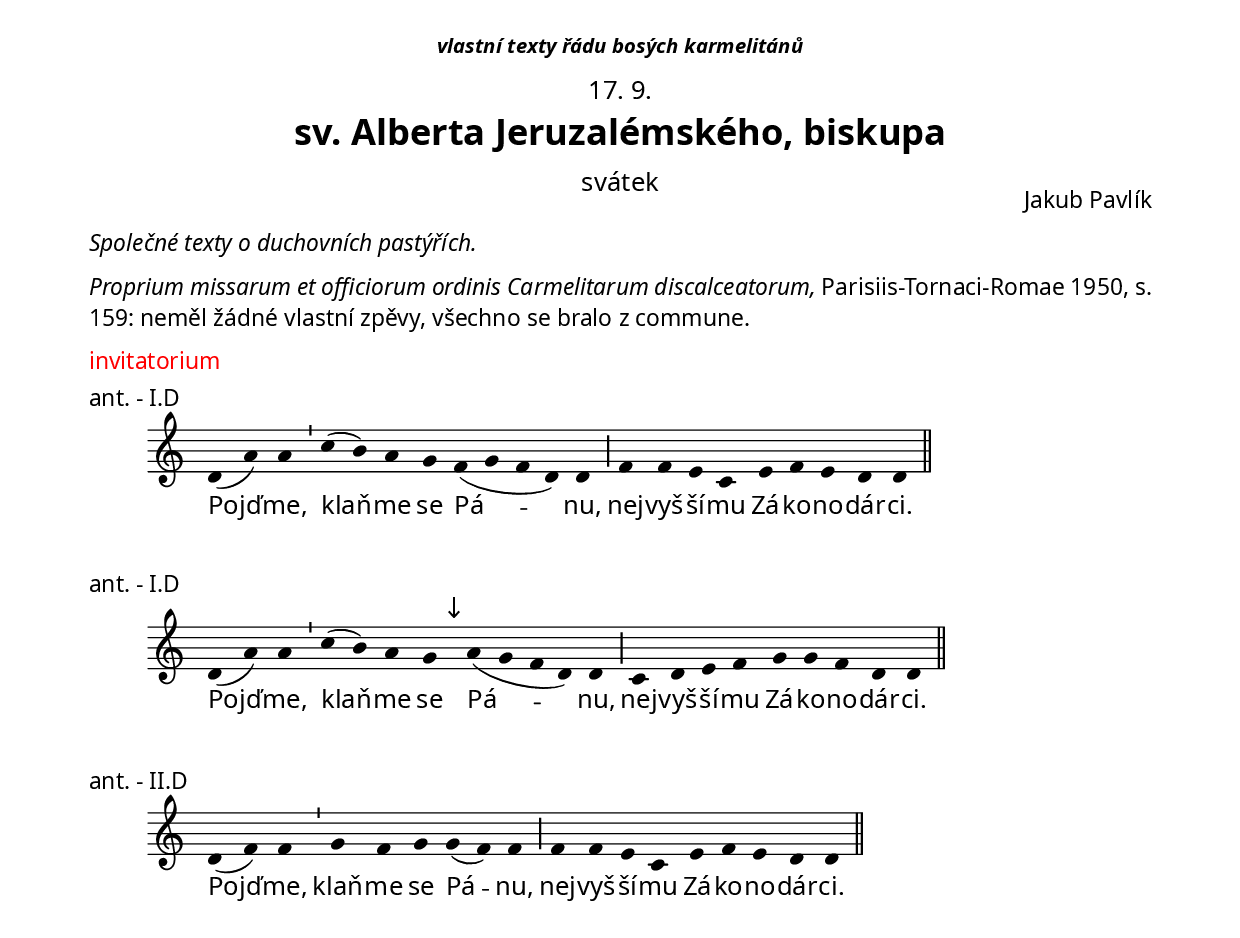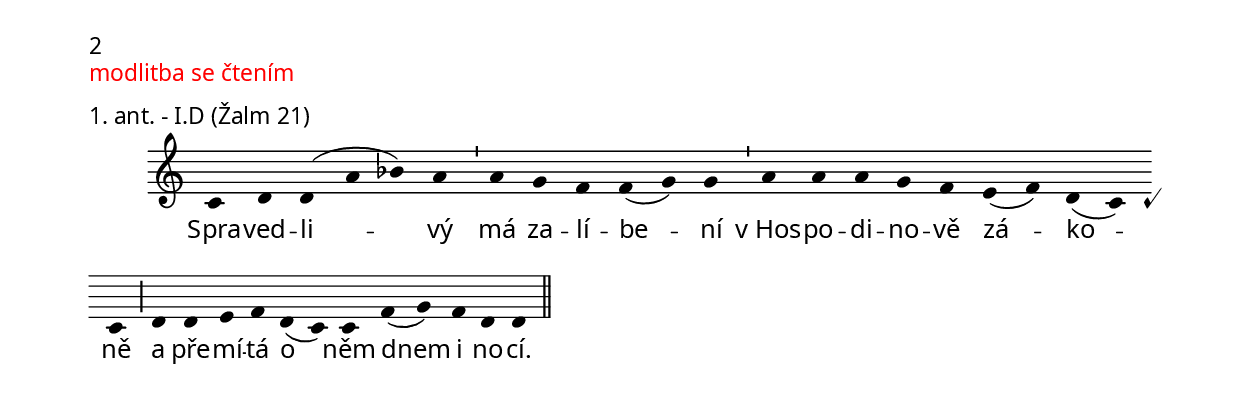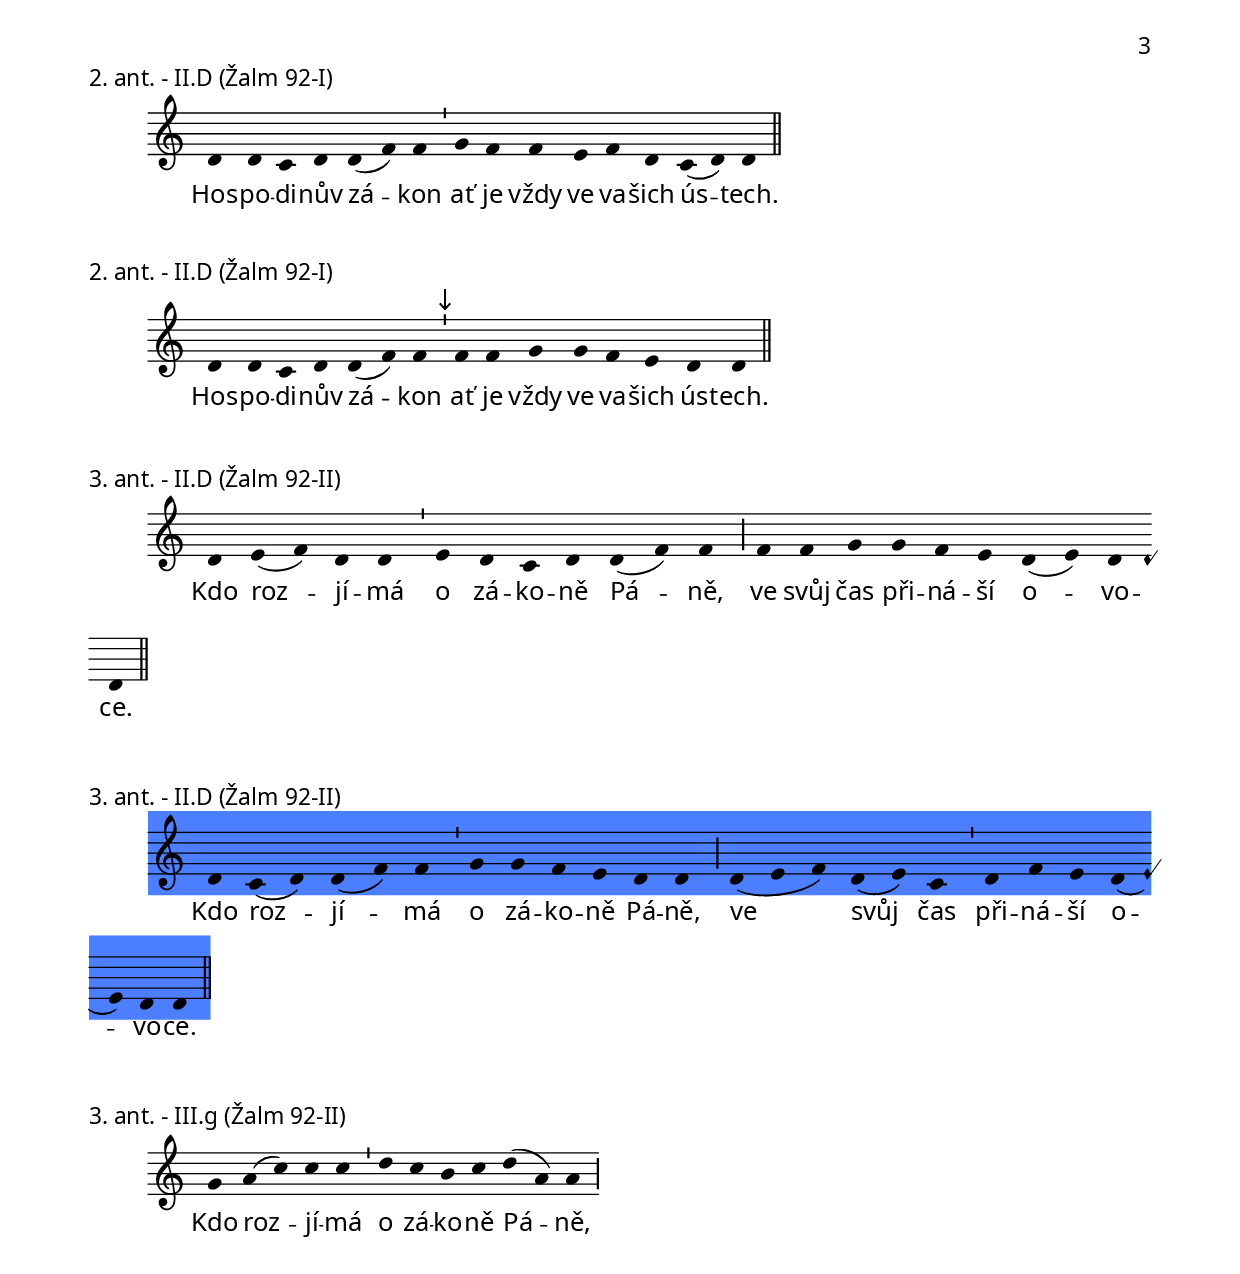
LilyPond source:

\version "2.19.80"

\include "../../spolecne.ly"
\include "../../../spolecne/reholni.ly"
\include "../../../dilyresponsorii.ly"
\version "2.12.0"

textyOCD = "vlastní texty řádu bosých karmelitánů"


\header {
  title = \markup\titleSvatek
            "sv. Alberta Jeruzalémského, biskupa"
            svátek
            "17. 9."
            \textyOCD
  composer = "Jakub Pavlík"
}

\markup\communia #'(#:pastyr)

\markup\justify{
  \with-url "https://media.musicasacra.com/pdf/carmelite/Proprium_Carmelitarum.pdf" {
    \italic{Proprium missarum et officiorum ordinis Carmelitarum discalceatorum,}
    Parisiis-Tornaci-Romae 1950,
  }
  s. 159:
  neměl žádné vlastní zpěvy, všechno se bralo z commune.
}

\markup {\nadpisHodinka {"invitatorium"}}

\score {
  \relative c' {
    \choralniRezim
    d4( a') a \barMin
    c( b) a g f( g f d) d \barMaior
    f f e c e f e d d \barFinalis
  }
  \addlyrics {
    Pojď -- me, klaň -- me se Pá -- nu,
    nej -- vyš -- ší -- mu Zá -- ko -- no -- dár -- ci.
  }
  \header {
    quid = "ant."
    modus = "I"
    differentia = "D"
    psalmus = ""
    id = "invit"
    piece = \markup {\sestavTitulekBezZalmu}
  }
}

\score {
  \relative c' {
    \choralniRezim
    d4( a') a \barMin
    c( b) a g \mark\sipka a( g f d) d \barMaior
    c d e f g g f d d \barFinalis
  }
  \addlyrics {
    Pojď -- me, klaň -- me se Pá -- nu,
    nej -- vyš -- ší -- mu Zá -- ko -- no -- dár -- ci.
  }
  \header {
    quid = "ant."
    modus = "I"
    differentia = "D"
    psalmus = ""
    id = "invit"
    piece = \markup {\sestavTitulekBezZalmu}
  }
}

\score {
  \relative c' {
    \choralniRezim
    d4( f) f \barMin g f g g( f) f \barMaior
    f f e c e f e d d \barFinalis
  }
  \addlyrics {
    Pojď -- me, klaň -- me se Pá -- nu,
    nej -- vyš -- ší -- mu Zá -- ko -- no -- dár -- ci.
  }
  \header {
    quid = "ant."
    modus = "II"
    differentia = "D"
    psalmus = ""
    id = "invit"
    piece = \markup {\sestavTitulekBezZalmu}
  }
}

\pageBreak

\markup {\nadpisHodinka {"modlitba se čtením"}}

\score {
  \relative c' {
    \choralniRezim
    c4 d d( a' bes) a \barMin
    a g f f( g) g \barMin
    a a a g f e( f) d( c) c \barMaior
    d d e f d( c) c f( g) f d d \barFinalis
  }
  \addlyrics {
    Spra -- ved -- li -- vý
    má za -- lí -- be -- ní
    v_Hos -- po -- di -- no -- vě zá -- ko -- ně
    a pře -- mí -- tá o něm dnem i no -- cí.
  }
  \header {
    quid = "1. ant."
    modus = "I"
    differentia = "D"
    psalmus = "Žalm 21"
    id = "mc-a1"
    piece = \markup {\sestavTitulek}
  }
}

\pageBreak

\score {
  \relative c' {
    \choralniRezim
    d4 d c d d( f) f \barMin
    g f f e f d c( d) d \barFinalis
  }
  \addlyrics {
    Hos -- po -- di -- nův zá -- kon
    ať je vždy ve va -- šich ús -- tech.
  }
  \header {
    quid = "2. ant."
    modus = "II"
    differentia = "D"
    psalmus = "Žalm 92-I"
    id = "mc-a2"
    piece = \markup {\sestavTitulek}
  }
}

\score {
  \relative c' {
    \choralniRezim
    d4 d c d d( f) f \barMin
    \mark\sipka f f g g f e d d \barFinalis
  }
  \addlyrics {
    Hos -- po -- di -- nův zá -- kon
    ať je vždy ve va -- šich ús -- tech.
  }
  \header {
    quid = "2. ant."
    modus = "II"
    differentia = "D"
    psalmus = "Žalm 92-I"
    id = "mc-a2"
    piece = \markup {\sestavTitulek}
  }
}

\score {
  \relative c' {
    \choralniRezim
    d4 e( f) d d \barMin e d c d d( f) f \barMaior
    f f g g f e d( e) d d \barFinalis
  }
  \addlyrics {
    Kdo roz -- jí -- má o zá -- ko -- ně Pá -- ně,
    ve svůj čas při -- ná -- ší o -- vo -- ce.
  }
  \header {
    quid = "3. ant."
    modus = "II"
    differentia = "D"
    psalmus = "Žalm 92-II"
    id = "mc-a3"
    piece = \markup {\sestavTitulek}
  }
}

\score {
  \relative c' {
    \zvyraznovacModry
    \choralniRezim
    d4 c( d) d( f) f \barMin g g f e d d \barMaior
    d( e f) d( e) c \barMin d f e d( e) d d \barFinalis
  }
  \addlyrics {
    Kdo roz -- jí -- má o zá -- ko -- ně Pá -- ně,
    ve svůj čas při -- ná -- ší o -- vo -- ce.
  }
  \header {
    quid = "3. ant."
    modus = "II"
    differentia = "D"
    psalmus = "Žalm 92-II"
    id = "mc-a3"
    piece = \markup {\sestavTitulek}
  }
}

\score {
  \relative c'' {
    \choralniRezim
    g4 a( c) c c \barMin d c b c d( a) a \barMaior
  }
  \addlyrics {
    Kdo roz -- jí -- má o zá -- ko -- ně Pá -- ně,
    ve svůj čas při -- ná -- ší o -- vo -- ce.
  }
  \header {
    quid = "3. ant."
    modus = "III"
    differentia = "g"
    psalmus = "Žalm 92-II"
    id = "mc-a3"
    piece = \markup {\sestavTitulek}
  }
}

\pageBreak

\markup {\nadpisHodinka {"ranní chvály"}}

\score {
  \relative c' {
    \choralniRezim

  }
  \addlyrics {
    Pojďte za mnou všichni, kdo horlíte pro zákon! A mnozí, kdo hledali právo a spravedlnost, odcházeli na poušť.
  }
  \header {
    quid = "ant. k Benedictus"
    modus = ""
    differentia = ""
    psalmus = ""
    id = "rch-aben"
    piece = \markup {\sestavTitulekBezZalmu}
  }
}

\markup {\nadpisHodinka {"nešpory"}}

\score {
  \relative c' {
    \choralniRezim

  }
  \addlyrics {
    Dej mi poznat cestu, kterou mám kráčet, neboť k tobě pozvedám svou duši.
  }
  \header {
    quid = "1. ant."
    modus = ""
    differentia = ""
    psalmus = "Žalm 15"
    id = "ne-a1"
    piece = \markup {\sestavTitulek}
  }
}

\score {
  \relative c' {
    \choralniRezim

  }
  \addlyrics {
    Synu, zachovávej má přikázání a můj zákon střež jako zřítelnici oka.
  }
  \header {
    quid = "2. ant."
    modus = ""
    differentia = ""
    psalmus = "Žalm 112"
    id = "ne-a2"
    piece = \markup {\sestavTitulek}
  }
}

\score {
  \relative c' {
    \choralniRezim

  }
  \addlyrics {
    Pán je spravedlivý ve všem, milostivý ve všech svých skutcích.
  }
  \header {
    quid = "3. ant."
    modus = ""
    differentia = ""
    psalmus = "Zj 15"
    id = "ne-a3"
    piece = \markup {\sestavTitulek}
  }
}

\score {
  \relative c' {
    \choralniRezim

  }
  \addlyrics {
    Kristova nauka ať je u vás ve své plné síle; z celého srdce s vděčností zpívejte Bohu.
  }
  \header {
    quid = "ant. k Magnificat"
    modus = ""
    differentia = ""
    psalmus = ""
    id = "ne-amag"
    piece = \markup {\sestavTitulekBezZalmu}
  }
}
